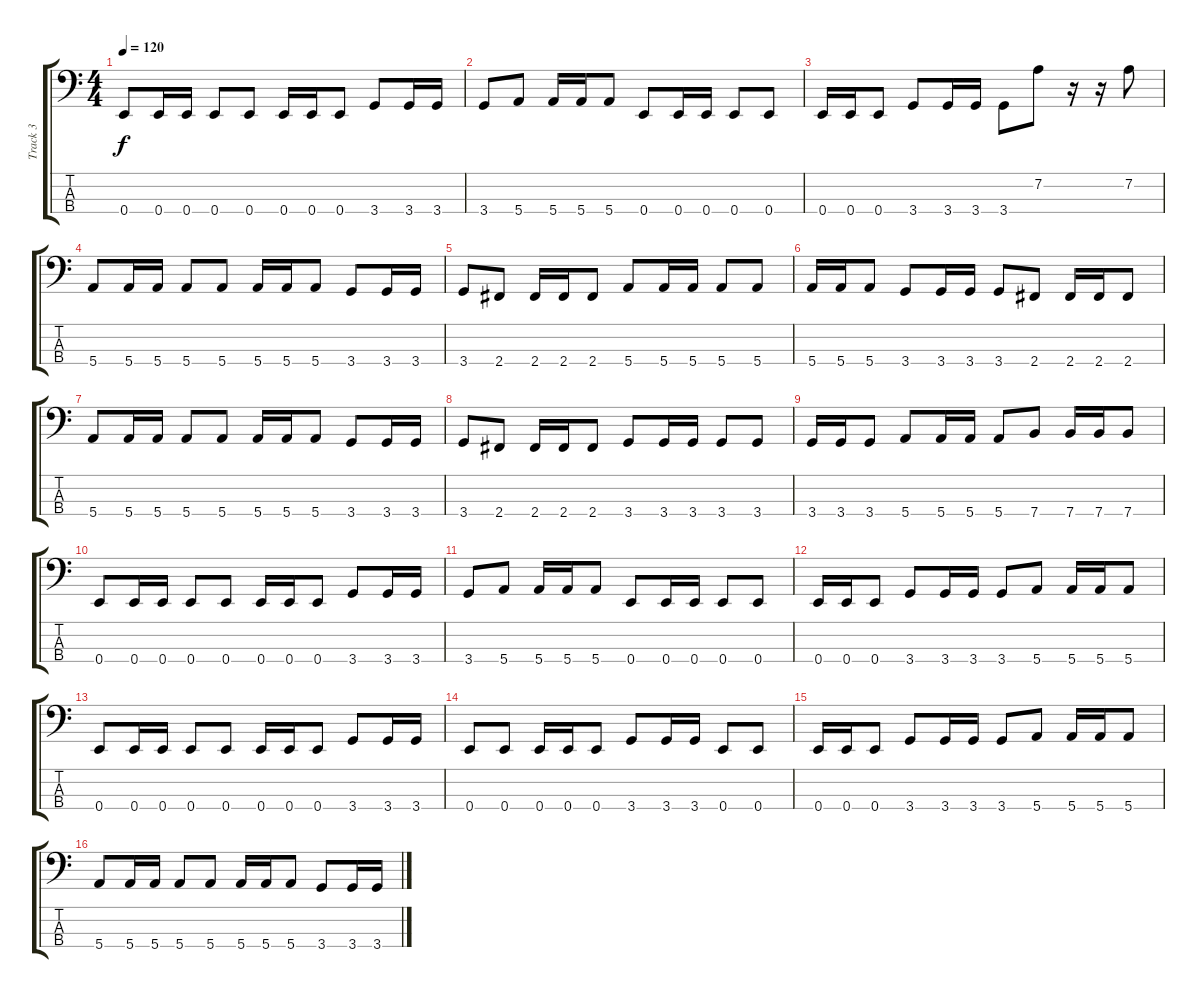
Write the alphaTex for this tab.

\track ("Track 3" "Track 3") {instrument electricbassfinger}
\staff {score tabs}
\tuning (G2 D2 A1 E1) {hide}
\ts (4 4)
\tempo 120
\clef f4
\ks c
0.4.8{dy f} 0.4.16 0.4.16 0.4.8 0.4.8 0.4.16 0.4.16 0.4.8 3.4.8 3.4.16 3.4.16 |
3.4.8 5.4.8 5.4.16 5.4.16 5.4.8 0.4.8 0.4.16 0.4.16 0.4.8 0.4.8 |
0.4.16 0.4.16 0.4.8 3.4.8 3.4.16 3.4.16 3.4.8 7.2.8 r.16 r.16 7.2.8 |
5.4.8 5.4.16 5.4.16 5.4.8 5.4.8 5.4.16 5.4.16 5.4.8 3.4.8 3.4.16 3.4.16 |
3.4.8 2.4.8 2.4.16 2.4.16 2.4.8 5.4.8 5.4.16 5.4.16 5.4.8 5.4.8 |
5.4.16 5.4.16 5.4.8 3.4.8 3.4.16 3.4.16 3.4.8 2.4.8 2.4.16 2.4.16 2.4.8 |
5.4.8 5.4.16 5.4.16 5.4.8 5.4.8 5.4.16 5.4.16 5.4.8 3.4.8 3.4.16 3.4.16 |
3.4.8 2.4.8 2.4.16 2.4.16 2.4.8 3.4.8 3.4.16 3.4.16 3.4.8 3.4.8 |
3.4.16 3.4.16 3.4.8 5.4.8 5.4.16 5.4.16 5.4.8 7.4.8 7.4.16 7.4.16 7.4.8 |
0.4.8 0.4.16 0.4.16 0.4.8 0.4.8 0.4.16 0.4.16 0.4.8 3.4.8 3.4.16 3.4.16 |
3.4.8 5.4.8 5.4.16 5.4.16 5.4.8 0.4.8 0.4.16 0.4.16 0.4.8 0.4.8 |
0.4.16 0.4.16 0.4.8 3.4.8 3.4.16 3.4.16 3.4.8 5.4.8 5.4.16 5.4.16 5.4.8 |
0.4.8 0.4.16 0.4.16 0.4.8 0.4.8 0.4.16 0.4.16 0.4.8 3.4.8 3.4.16 3.4.16 |
0.4.8 0.4.8 0.4.16 0.4.16 0.4.8 3.4.8 3.4.16 3.4.16 0.4.8 0.4.8 |
0.4.16 0.4.16 0.4.8 3.4.8 3.4.16 3.4.16 3.4.8 5.4.8 5.4.16 5.4.16 5.4.8 |
5.4.8 5.4.16 5.4.16 5.4.8 5.4.8 5.4.16 5.4.16 5.4.8 3.4.8 3.4.16 3.4.16
